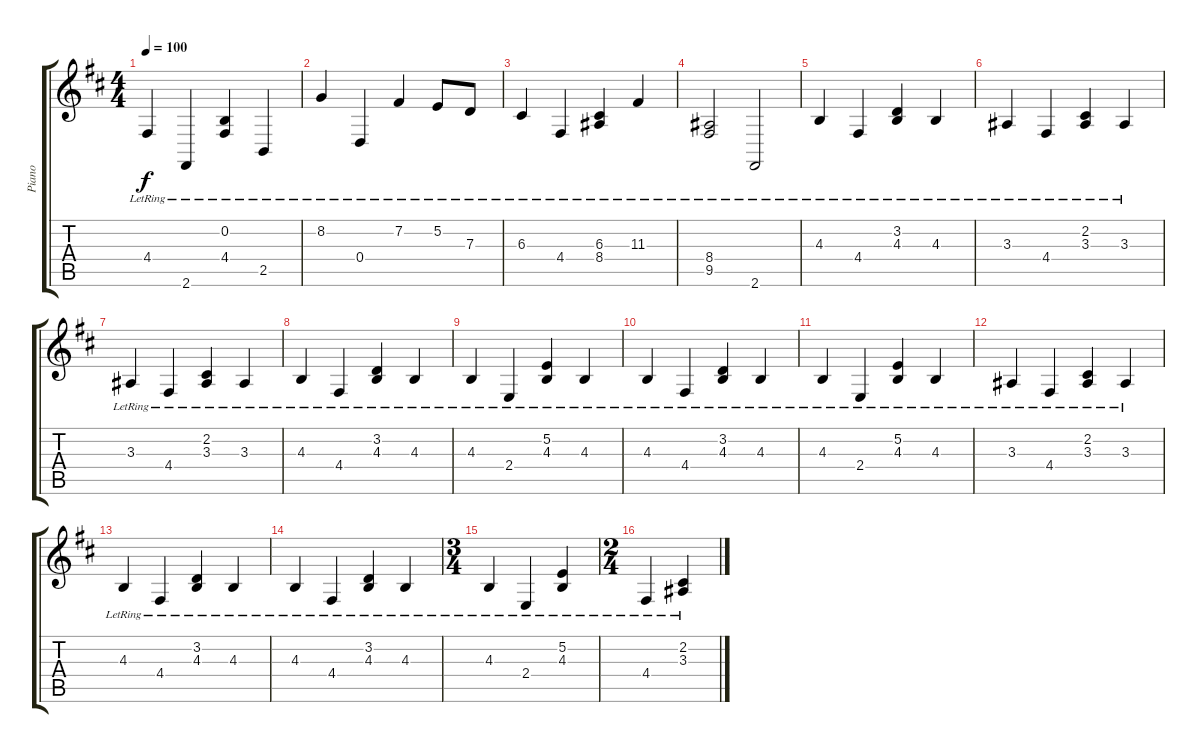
\track ("Piano" "Piano") {instrument brightacousticpiano}
\staff {score tabs}
\tuning (E4 B3 G3 D3 A2 E2) {hide}
\ts (4 4)
\tempo 100
\clef g2
\ks bminor
4.4{lr}.4{dy f instrument brightacousticpiano} 2.6{lr}.4 (0.2{lr} 4.4{lr}).4 2.5{lr}.4 |
8.2{lr}.4 0.4{lr}.4 7.2{lr}.4 5.2{lr}.8 7.3{lr}.8 |
6.3{lr}.4 4.4{lr}.4 (6.3{lr} 8.4{lr}).4 11.3{lr}.4 |
(8.4{lr} 9.5{lr}).2 2.6{lr}.2 |
4.3{lr}.4 4.4{lr}.4 (3.2{lr} 4.3{lr}).4 4.3{lr}.4 |
3.3{lr}.4 4.4{lr}.4 (2.2{lr} 3.3{lr}).4 3.3{lr}.4 |
3.3{lr}.4 4.4{lr}.4 (2.2{lr} 3.3{lr}).4 3.3{lr}.4 |
4.3{lr}.4 4.4{lr}.4 (3.2{lr} 4.3{lr}).4 4.3{lr}.4 |
4.3{lr}.4 2.4{lr}.4 (5.2{lr} 4.3{lr}).4 4.3{lr}.4 |
4.3{lr}.4 4.4{lr}.4 (3.2{lr} 4.3{lr}).4 4.3{lr}.4 |
4.3{lr}.4 2.4{lr}.4 (5.2{lr} 4.3{lr}).4 4.3{lr}.4 |
3.3{lr}.4 4.4{lr}.4 (2.2{lr} 3.3{lr}).4 3.3{lr}.4 |
4.3{lr}.4 4.4{lr}.4 (3.2{lr} 4.3{lr}).4 4.3{lr}.4 |
4.3{lr}.4 4.4{lr}.4 (3.2{lr} 4.3{lr}).4 4.3{lr}.4 |
\ts (3 4)
4.3{lr}.4 2.4{lr}.4 (5.2{lr} 4.3{lr}).4 |
\ts (2 4)
4.4{lr}.4 (2.2{lr} 3.3{lr}).4
